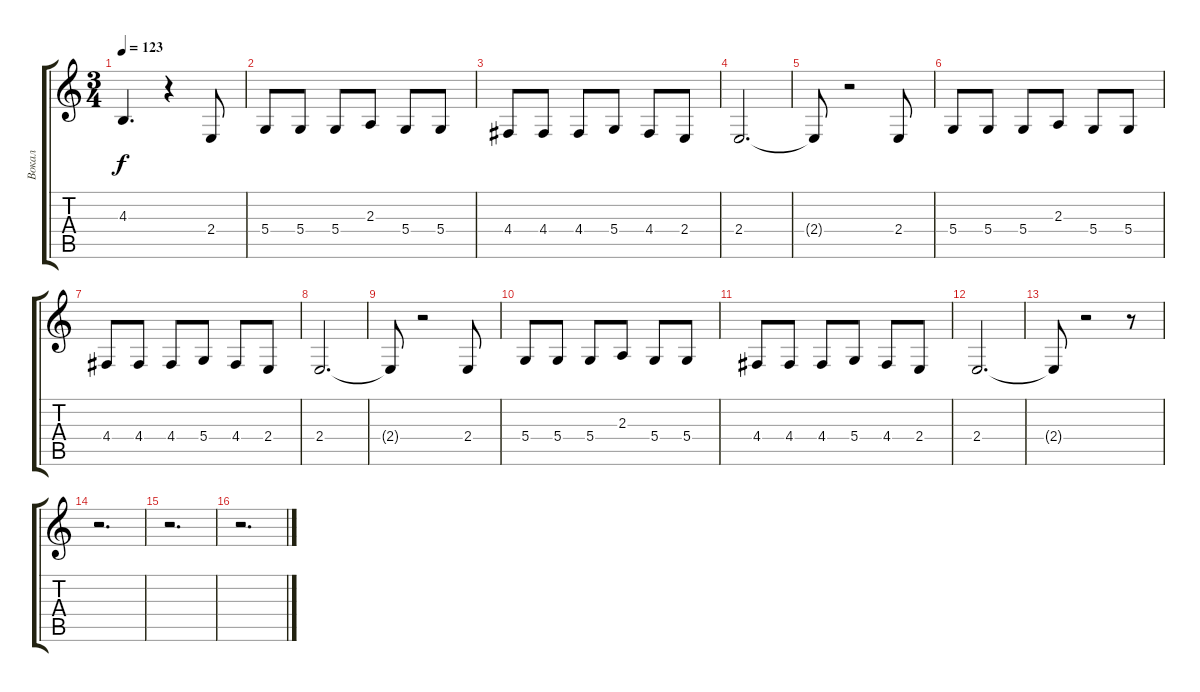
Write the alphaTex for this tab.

\track ("Вокал" "Вокал") {instrument tenorsax}
\staff {score tabs}
\tuning (E4 B3 G3 D3 A2 E2) {hide}
\ts (3 4)
\tempo 123
\clef g2
\ks c
4.3{t}.4{d dy f} r.4 2.4.8 |
5.4.8 5.4.8 5.4.8 2.3.8 5.4.8 5.4.8 |
4.4.8 4.4.8 4.4.8 5.4.8 4.4.8 2.4.8 |
2.4.2{d} |
2.4{t}.8 r.2 2.4.8 |
5.4.8 5.4.8 5.4.8 2.3.8 5.4.8 5.4.8 |
4.4.8 4.4.8 4.4.8 5.4.8 4.4.8 2.4.8 |
2.4.2{d} |
2.4{t}.8 r.2 2.4.8 |
5.4.8 5.4.8 5.4.8 2.3.8 5.4.8 5.4.8 |
4.4.8 4.4.8 4.4.8 5.4.8 4.4.8 2.4.8 |
2.4.2{d} |
2.4{t}.8 r.2 r.8 |
r.2{d} |
r.2{d} |
r.2{d}
